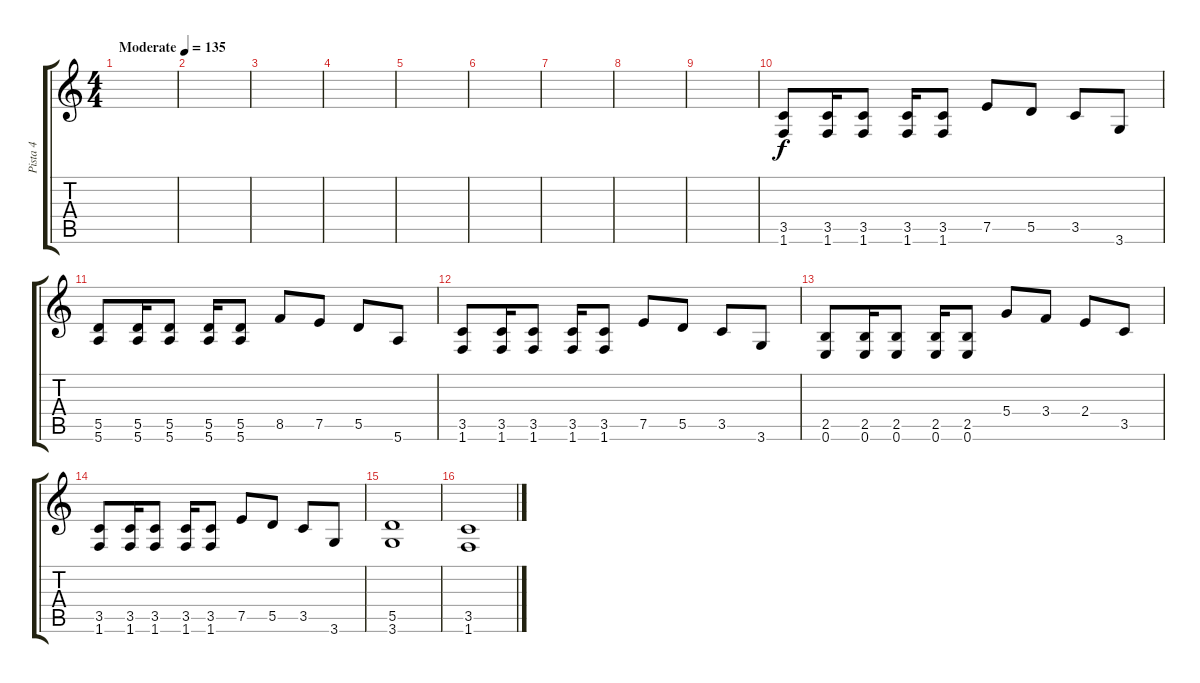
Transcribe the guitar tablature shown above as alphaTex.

\track ("Pista 4" "Pista 4") {instrument distortionguitar}
\staff {score tabs}
\tuning (E4 B3 G3 D3 A2 E2) {hide}
\ts (4 4)
\tempo (135 "Moderate")
\clef g2
\ks c
|
|
|
|
|
|
|
|
|
(3.5 1.6).8 (3.5 1.6).16 (3.5 1.6).8 (3.5 1.6).16 (3.5 1.6).8 7.5.8 5.5.8 3.5.8 3.6.8 |
(5.5 5.6).8 (5.5 5.6).16 (5.5 5.6).8 (5.5 5.6).16 (5.5 5.6).8 8.5.8 7.5.8 5.5.8 5.6.8 |
(3.5 1.6).8 (3.5 1.6).16 (3.5 1.6).8 (3.5 1.6).16 (3.5 1.6).8 7.5.8 5.5.8 3.5.8 3.6.8 |
(2.5 0.6).8 (2.5 0.6).16 (2.5 0.6).8 (2.5 0.6).16 (2.5 0.6).8 5.4.8 3.4.8 2.4.8 3.5.8 |
(3.5 1.6).8 (3.5 1.6).16 (3.5 1.6).8 (3.5 1.6).16 (3.5 1.6).8 7.5.8 5.5.8 3.5.8 3.6.8 |
(5.5 3.6).1 |
(3.5 1.6).1
